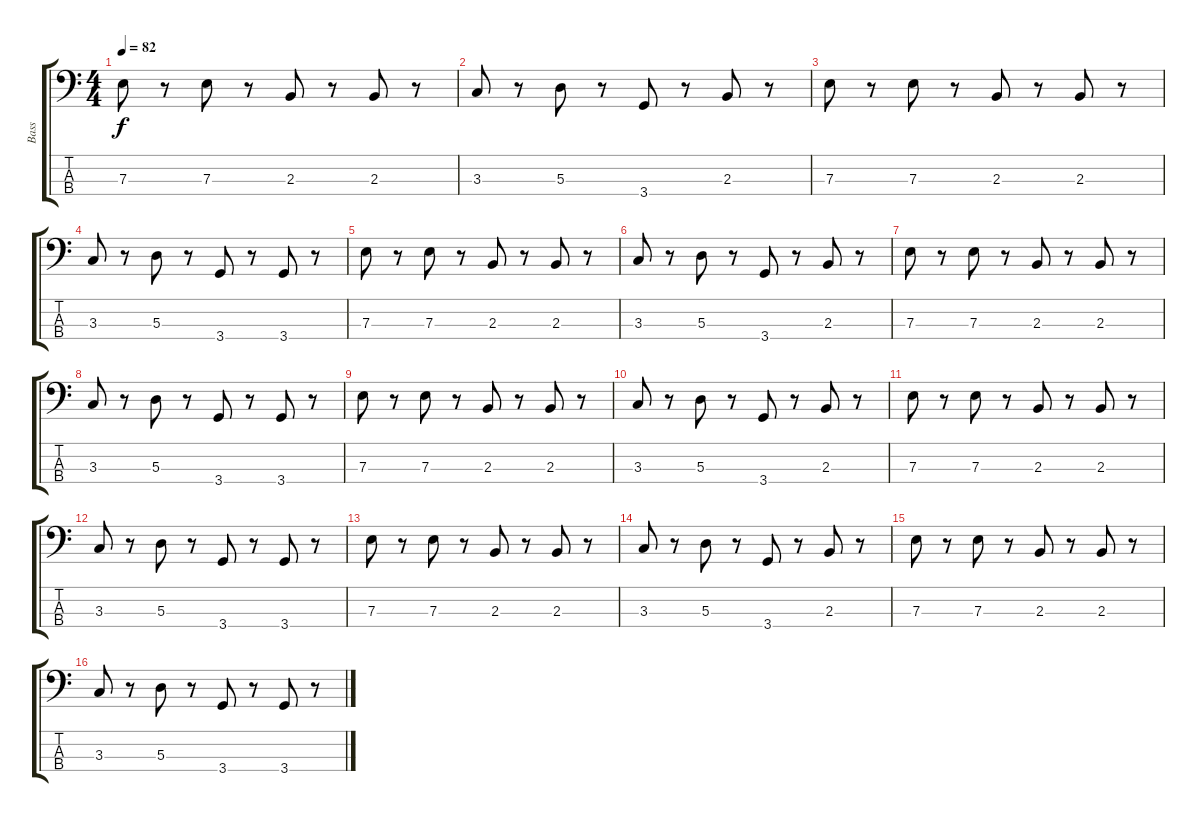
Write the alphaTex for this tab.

\track ("Bass" "Bass") {instrument electricbassfinger}
\staff {score tabs}
\tuning (G2 D2 A1 E1) {hide}
\ts (4 4)
\tempo 82
\clef f4
\ks c
7.3.8{dy f} r.8 7.3.8 r.8 2.3.8 r.8 2.3.8 r.8 |
3.3.8 r.8 5.3.8 r.8 3.4.8 r.8 2.3.8 r.8 |
7.3.8 r.8 7.3.8 r.8 2.3.8 r.8 2.3.8 r.8 |
3.3.8 r.8 5.3.8 r.8 3.4.8 r.8 3.4.8 r.8 |
7.3.8 r.8 7.3.8 r.8 2.3.8 r.8 2.3.8 r.8 |
3.3.8 r.8 5.3.8 r.8 3.4.8 r.8 2.3.8 r.8 |
7.3.8 r.8 7.3.8 r.8 2.3.8 r.8 2.3.8 r.8 |
3.3.8 r.8 5.3.8 r.8 3.4.8 r.8 3.4.8 r.8 |
7.3.8 r.8 7.3.8 r.8 2.3.8 r.8 2.3.8 r.8 |
3.3.8 r.8 5.3.8 r.8 3.4.8 r.8 2.3.8 r.8 |
7.3.8 r.8 7.3.8 r.8 2.3.8 r.8 2.3.8 r.8 |
3.3.8 r.8 5.3.8 r.8 3.4.8 r.8 3.4.8 r.8 |
7.3.8 r.8 7.3.8 r.8 2.3.8 r.8 2.3.8 r.8 |
3.3.8 r.8 5.3.8 r.8 3.4.8 r.8 2.3.8 r.8 |
7.3.8 r.8 7.3.8 r.8 2.3.8 r.8 2.3.8 r.8 |
3.3.8 r.8 5.3.8 r.8 3.4.8 r.8 3.4.8 r.8
